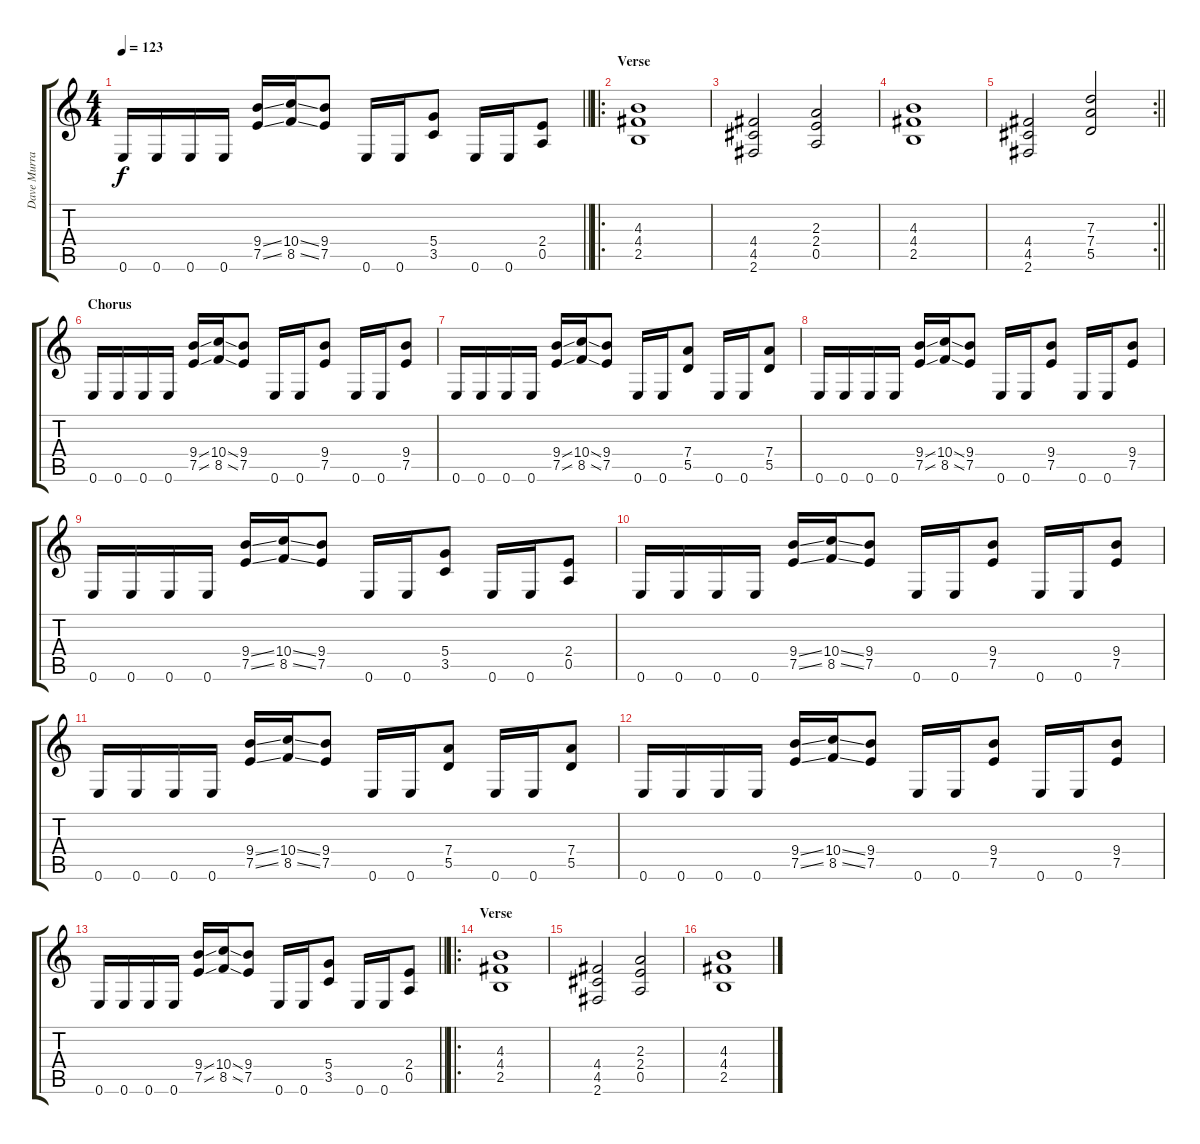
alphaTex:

\track ("Dave Murray" "Dave Murra") {instrument overdrivenguitar}
\staff {score tabs}
\tuning (E4 B3 G3 D3 A2 E2) {hide}
\ts (4 4)
\tempo 123
\clef g2
\barLineRight lightlight
\ks c
0.6.16{dy f} 0.6.16 0.6.16 0.6.16 (9.4{ss} 7.5{ss}).16 (10.4{ss} 8.5{ss}).16 (9.4 7.5).8 0.6.16 0.6.16 (5.4 3.5).8 0.6.16 0.6.16 (2.4 0.5).8 |
\ro
\section ("" "Verse")
(4.3 4.4 2.5).1 |
(4.4 4.5 2.6).2 (2.3 2.4 0.5).2 |
(4.3 4.4 2.5).1 |
\rc 2
\barLineRight lightlight
(4.4 4.5 2.6).2 (7.3 7.4 5.5).2 |
\section ("" "Chorus")
0.6.16 0.6.16 0.6.16 0.6.16 (9.4{ss} 7.5{ss}).16 (10.4{ss} 8.5{ss}).16 (9.4 7.5).8 0.6.16 0.6.16 (9.4 7.5).8 0.6.16 0.6.16 (9.4 7.5).8 |
0.6.16 0.6.16 0.6.16 0.6.16 (9.4{ss} 7.5{ss}).16 (10.4{ss} 8.5{ss}).16 (9.4 7.5).8 0.6.16 0.6.16 (7.4 5.5).8 0.6.16 0.6.16 (7.4 5.5).8 |
0.6.16 0.6.16 0.6.16 0.6.16 (9.4{ss} 7.5{ss}).16 (10.4{ss} 8.5{ss}).16 (9.4 7.5).8 0.6.16 0.6.16 (9.4 7.5).8 0.6.16 0.6.16 (9.4 7.5).8 |
0.6.16 0.6.16 0.6.16 0.6.16 (9.4{ss} 7.5{ss}).16 (10.4{ss} 8.5{ss}).16 (9.4 7.5).8 0.6.16 0.6.16 (5.4 3.5).8 0.6.16 0.6.16 (2.4 0.5).8 |
0.6.16 0.6.16 0.6.16 0.6.16 (9.4{ss} 7.5{ss}).16 (10.4{ss} 8.5{ss}).16 (9.4 7.5).8 0.6.16 0.6.16 (9.4 7.5).8 0.6.16 0.6.16 (9.4 7.5).8 |
0.6.16 0.6.16 0.6.16 0.6.16 (9.4{ss} 7.5{ss}).16 (10.4{ss} 8.5{ss}).16 (9.4 7.5).8 0.6.16 0.6.16 (7.4 5.5).8 0.6.16 0.6.16 (7.4 5.5).8 |
0.6.16 0.6.16 0.6.16 0.6.16 (9.4{ss} 7.5{ss}).16 (10.4{ss} 8.5{ss}).16 (9.4 7.5).8 0.6.16 0.6.16 (9.4 7.5).8 0.6.16 0.6.16 (9.4 7.5).8 |
\barLineRight lightlight
0.6.16 0.6.16 0.6.16 0.6.16 (9.4{ss} 7.5{ss}).16 (10.4{ss} 8.5{ss}).16 (9.4 7.5).8 0.6.16 0.6.16 (5.4 3.5).8 0.6.16 0.6.16 (2.4 0.5).8 |
\ro
\section ("" "Verse")
(4.3 4.4 2.5).1 |
(4.4 4.5 2.6).2 (2.3 2.4 0.5).2 |
(4.3 4.4 2.5).1
